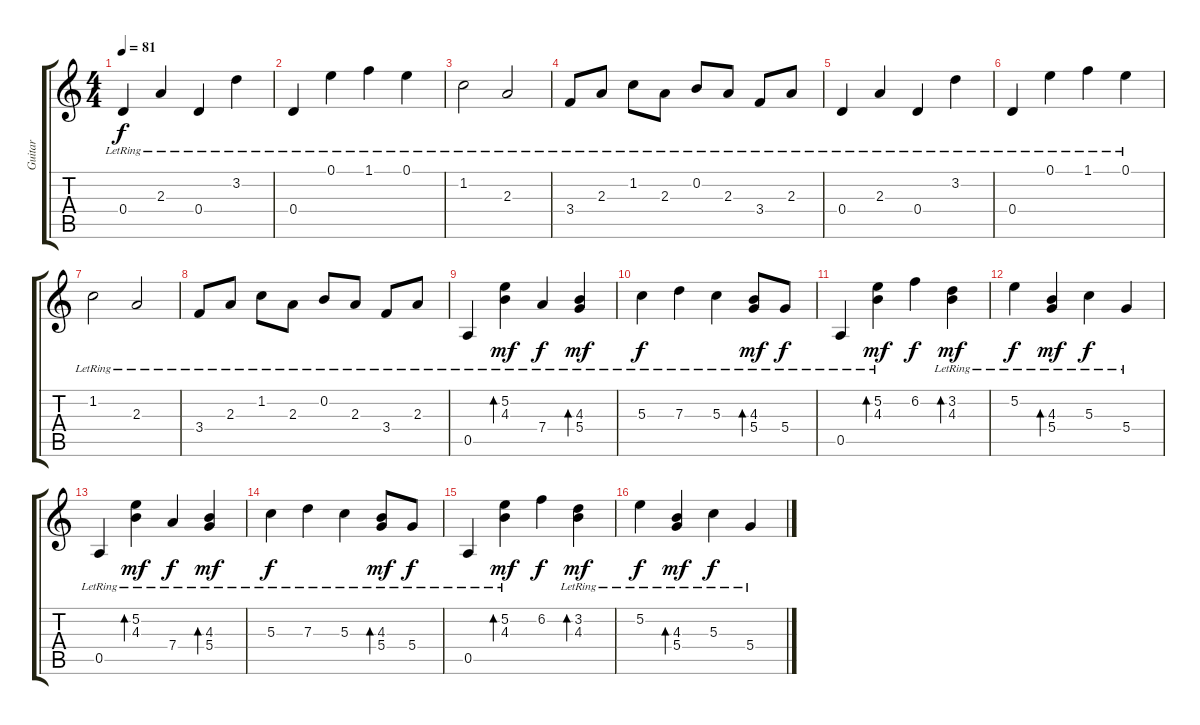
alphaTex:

\track ("Guitar" "Guitar") {instrument acousticguitarnylon}
\staff {score tabs}
\tuning (E4 B3 G3 D3 A2 E2) {hide}
\ts (4 4)
\tempo 81
\clef g2
\ks c
0.4{lr}.4{dy f} 2.3{lr}.4 0.4{lr}.4 3.2{lr}.4 |
0.4{lr}.4 0.1{lr}.4 1.1{lr}.4 0.1{lr}.4 |
1.2{lr}.2 2.3{lr}.2 |
3.4{lr}.8 2.3{lr}.8 1.2{lr}.8 2.3{lr}.8 0.2{lr}.8 2.3{lr}.8 3.4{lr}.8 2.3{lr}.8 |
0.4{lr}.4 2.3{lr}.4 0.4{lr}.4 3.2{lr}.4 |
0.4{lr}.4 0.1{lr}.4 1.1{lr}.4 0.1{lr}.4 |
1.2{lr}.2 2.3{lr}.2 |
3.4{lr}.8 2.3{lr}.8 1.2{lr}.8 2.3{lr}.8 0.2{lr}.8 2.3{lr}.8 3.4{lr}.8 2.3{lr}.8 |
0.5{lr}.4 (5.2{lr} 4.3{lr}).4{bd 120 dy mf} 7.4{lr}.4{dy f} (4.3{lr} 5.4{lr}).4{bd 120 dy mf} |
5.3{lr}.4{dy f} 7.3{lr}.4 5.3{lr}.4 (4.3{lr} 5.4{lr}).8{bd 120 dy mf} 5.4{lr}.8{dy f} |
0.5{lr}.4 (5.2{lr} 4.3{lr}).4{bd 120 dy mf} 6.2.4{dy f} (3.2{lr} 4.3{lr}).4{bd 120 dy mf} |
5.2{lr}.4{dy f} (4.3{lr} 5.4{lr}).4{bd 60 dy mf} 5.3{lr}.4{dy f} 5.4{lr}.4 |
0.5{lr}.4 (5.2{lr} 4.3{lr}).4{bd 120 dy mf} 7.4{lr}.4{dy f} (4.3{lr} 5.4{lr}).4{bd 120 dy mf} |
5.3{lr}.4{dy f} 7.3{lr}.4 5.3{lr}.4 (4.3{lr} 5.4{lr}).8{bd 120 dy mf} 5.4{lr}.8{dy f} |
0.5{lr}.4 (5.2{lr} 4.3{lr}).4{bd 120 dy mf} 6.2.4{dy f} (3.2{lr} 4.3{lr}).4{bd 120 dy mf} |
5.2{lr}.4{dy f} (4.3{lr} 5.4{lr}).4{bd 60 dy mf} 5.3{lr}.4{dy f} 5.4{lr}.4
